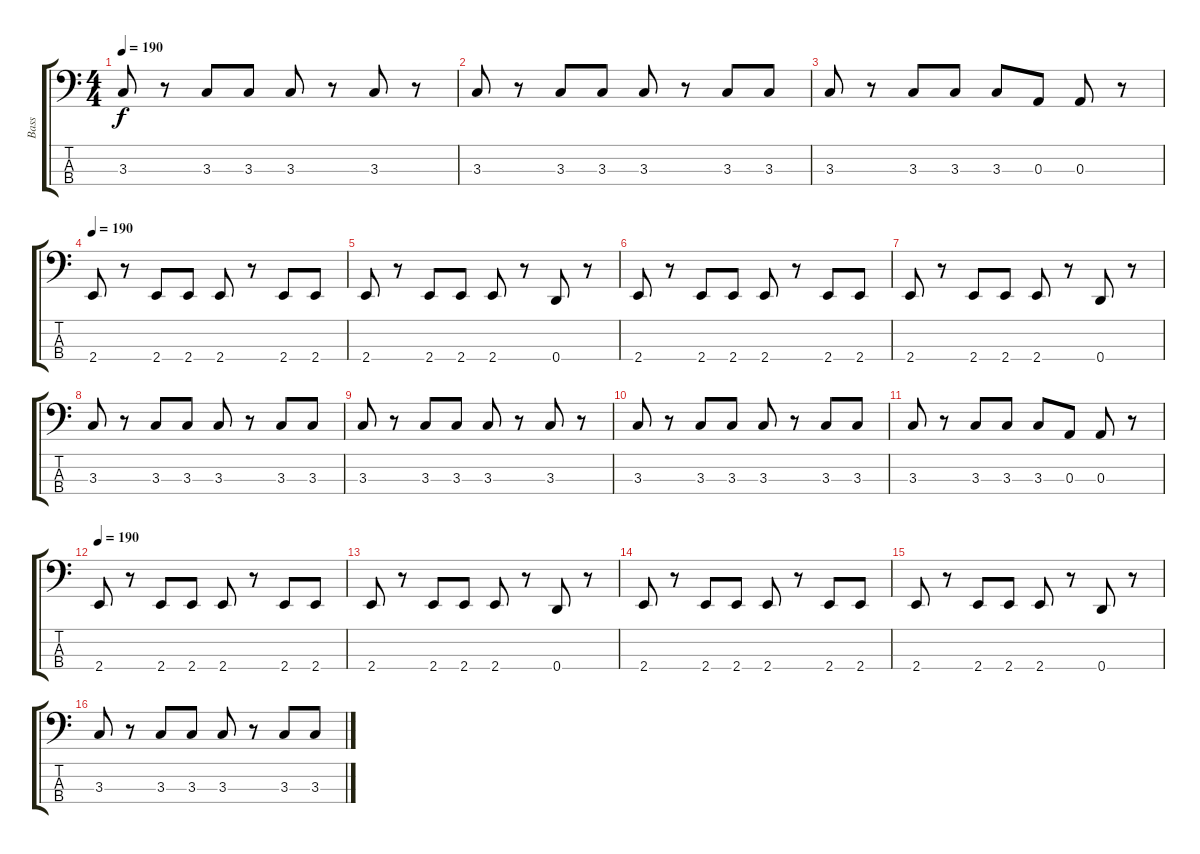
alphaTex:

\track ("Bass" "Bass") {instrument electricbassfinger}
\staff {score tabs}
\tuning (G2 D2 A1 D1) {hide}
\ts (4 4)
\tempo 190
\clef f4
\ks c
3.3.8{dy f} r.8 3.3.8 3.3.8 3.3.8 r.8 3.3.8 r.8 |
3.3.8 r.8 3.3.8 3.3.8 3.3.8 r.8 3.3.8 3.3.8 |
3.3.8 r.8 3.3.8 3.3.8 3.3.8 0.3.8 0.3.8 r.8 |
\tempo 190
2.4.8 r.8 2.4.8 2.4.8 2.4.8 r.8 2.4.8 2.4.8 |
2.4.8 r.8 2.4.8 2.4.8 2.4.8 r.8 0.4.8 r.8 |
2.4.8 r.8 2.4.8 2.4.8 2.4.8 r.8 2.4.8 2.4.8 |
2.4.8 r.8 2.4.8 2.4.8 2.4.8 r.8 0.4.8 r.8 |
3.3.8 r.8 3.3.8 3.3.8 3.3.8 r.8 3.3.8 3.3.8 |
3.3.8 r.8 3.3.8 3.3.8 3.3.8 r.8 3.3.8 r.8 |
3.3.8 r.8 3.3.8 3.3.8 3.3.8 r.8 3.3.8 3.3.8 |
3.3.8 r.8 3.3.8 3.3.8 3.3.8 0.3.8 0.3.8 r.8 |
\tempo 190
2.4.8 r.8 2.4.8 2.4.8 2.4.8 r.8 2.4.8 2.4.8 |
2.4.8 r.8 2.4.8 2.4.8 2.4.8 r.8 0.4.8 r.8 |
2.4.8 r.8 2.4.8 2.4.8 2.4.8 r.8 2.4.8 2.4.8 |
2.4.8 r.8 2.4.8 2.4.8 2.4.8 r.8 0.4.8 r.8 |
3.3.8 r.8 3.3.8 3.3.8 3.3.8 r.8 3.3.8 3.3.8
